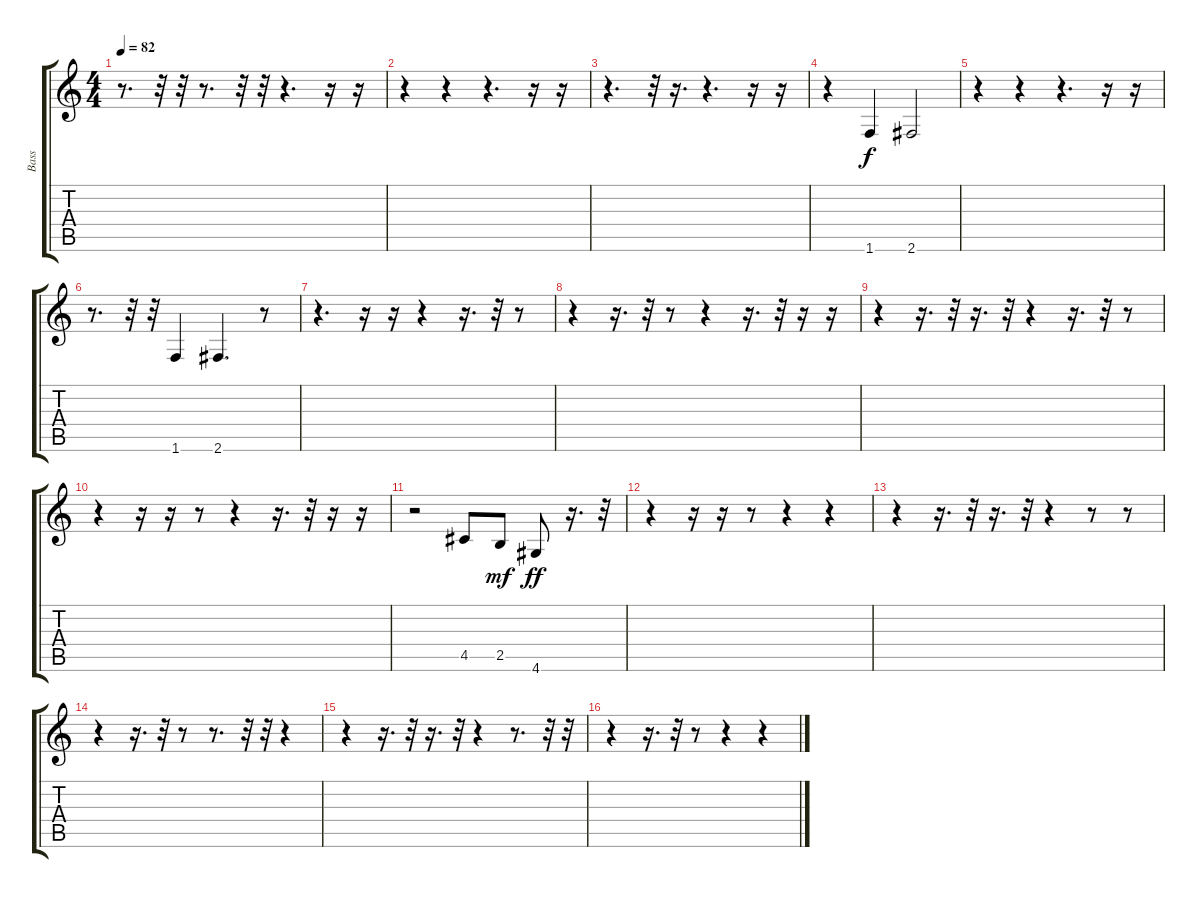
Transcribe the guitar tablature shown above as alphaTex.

\track ("Bass" "Bass") {instrument electricbassfinger}
\staff {score tabs}
\tuning (E4 B3 G3 D3 A2 E2) {hide}
\ts (4 4)
\tempo 82
\clef g2
\ks c
r.8{d dy f} r.32 r.32 r.8{d} r.32 r.32 r.4{d} r.16 r.16 |
r.4 r.4 r.4{d} r.16 r.16 |
r.4{d} r.32 r.16{d} r.4{d} r.16 r.16 |
r.4 1.6.4 2.6.2 |
r.4 r.4 r.4{d} r.16 r.16 |
r.8{d} r.32 r.32 1.6.4 2.6.4{d} r.8 |
r.4{d} r.16 r.16 r.4 r.16{d} r.32 r.8 |
r.4 r.16{d} r.32 r.8 r.4 r.16{d} r.32 r.16 r.16 |
r.4 r.16{d} r.32 r.16{d} r.32 r.4 r.16{d} r.32 r.8 |
r.4 r.16 r.16 r.8 r.4 r.16{d} r.32 r.16 r.16 |
r.2 4.5.8 2.5.8{dy mf} 4.6.8{dy ff} r.16{d} r.32 |
r.4 r.16 r.16 r.8 r.4 r.4 |
r.4 r.16{d} r.32 r.16{d} r.32 r.4 r.8 r.8 |
r.4 r.16{d} r.32 r.8 r.8{d} r.32 r.32 r.4 |
r.4 r.16{d} r.32 r.16{d} r.32 r.4 r.8{d} r.32 r.32 |
r.4 r.16{d} r.32 r.8 r.4 r.4
